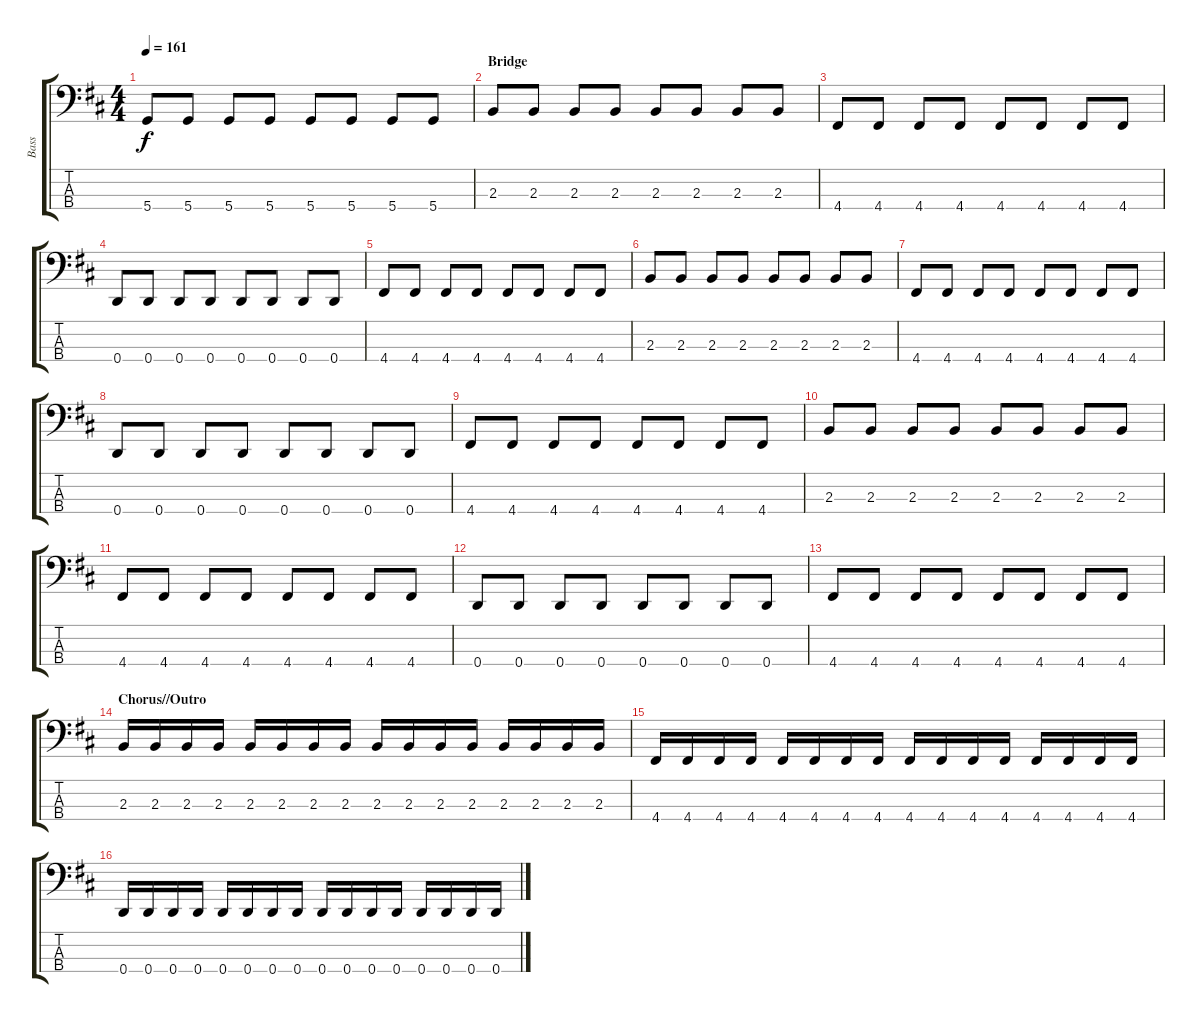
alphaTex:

\track ("Bass" "Bass") {instrument acousticguitarsteel}
\staff {score tabs}
\tuning (G2 D2 A1 D1) {hide}
\ts (4 4)
\tempo 161
\clef f4
\ks d
5.4.8{dy f} 5.4.8 5.4.8 5.4.8 5.4.8 5.4.8 5.4.8 5.4.8 |
\section ("" "Bridge")
2.3.8 2.3.8 2.3.8 2.3.8 2.3.8 2.3.8 2.3.8 2.3.8 |
4.4.8 4.4.8 4.4.8 4.4.8 4.4.8 4.4.8 4.4.8 4.4.8 |
0.4.8 0.4.8 0.4.8 0.4.8 0.4.8 0.4.8 0.4.8 0.4.8 |
4.4.8 4.4.8 4.4.8 4.4.8 4.4.8 4.4.8 4.4.8 4.4.8 |
2.3.8 2.3.8 2.3.8 2.3.8 2.3.8 2.3.8 2.3.8 2.3.8 |
4.4.8 4.4.8 4.4.8 4.4.8 4.4.8 4.4.8 4.4.8 4.4.8 |
0.4.8 0.4.8 0.4.8 0.4.8 0.4.8 0.4.8 0.4.8 0.4.8 |
4.4.8 4.4.8 4.4.8 4.4.8 4.4.8 4.4.8 4.4.8 4.4.8 |
2.3.8 2.3.8 2.3.8 2.3.8 2.3.8 2.3.8 2.3.8 2.3.8 |
4.4.8 4.4.8 4.4.8 4.4.8 4.4.8 4.4.8 4.4.8 4.4.8 |
0.4.8 0.4.8 0.4.8 0.4.8 0.4.8 0.4.8 0.4.8 0.4.8 |
4.4.8 4.4.8 4.4.8 4.4.8 4.4.8 4.4.8 4.4.8 4.4.8 |
\section ("" "Chorus//Outro")
2.3.16 2.3.16 2.3.16 2.3.16 2.3.16 2.3.16 2.3.16 2.3.16 2.3.16 2.3.16 2.3.16 2.3.16 2.3.16 2.3.16 2.3.16 2.3.16 |
4.4.16 4.4.16 4.4.16 4.4.16 4.4.16 4.4.16 4.4.16 4.4.16 4.4.16 4.4.16 4.4.16 4.4.16 4.4.16 4.4.16 4.4.16 4.4.16 |
0.4.16 0.4.16 0.4.16 0.4.16 0.4.16 0.4.16 0.4.16 0.4.16 0.4.16 0.4.16 0.4.16 0.4.16 0.4.16 0.4.16 0.4.16 0.4.16
